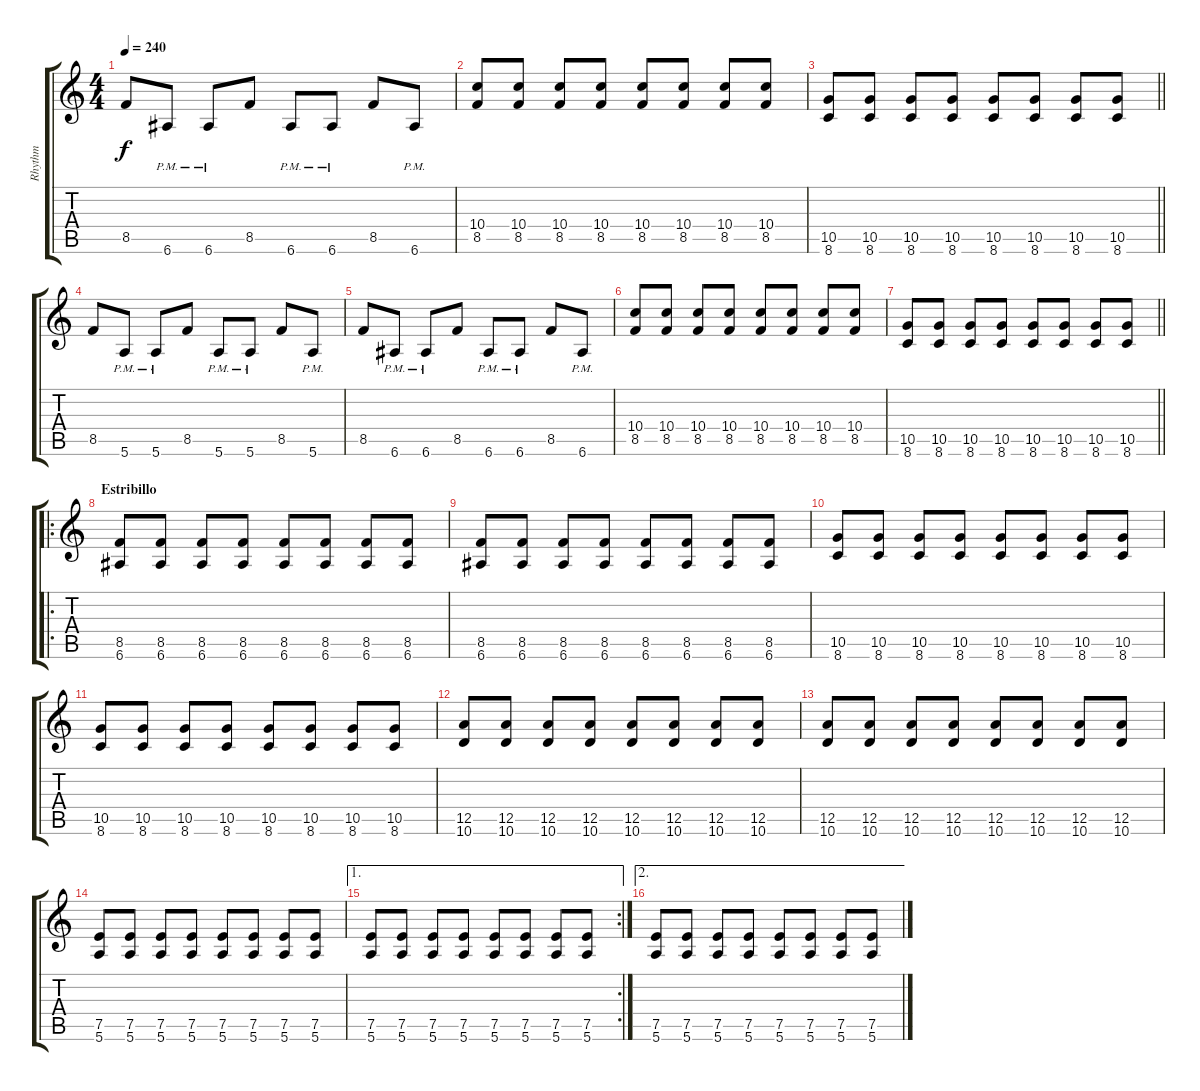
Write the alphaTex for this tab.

\track ("Rhythm" "Rhythm") {instrument distortionguitar}
\staff {score tabs}
\tuning (E4 B3 G3 D3 A2 E2) {hide}
\ts (4 4)
\tempo 240
\clef g2
\ks c
8.5.8{dy f} 6.6{pm}.8 6.6{pm}.8 8.5.8 6.6{pm}.8 6.6{pm}.8 8.5.8 6.6{pm}.8 |
(10.4 8.5).8 (10.4 8.5).8 (10.4 8.5).8 (10.4 8.5).8 (10.4 8.5).8 (10.4 8.5).8 (10.4 8.5).8 (10.4 8.5).8 |
\barLineRight lightlight
(10.5 8.6).8 (10.5 8.6).8 (10.5 8.6).8 (10.5 8.6).8 (10.5 8.6).8 (10.5 8.6).8 (10.5 8.6).8 (10.5 8.6).8 |
8.5.8 5.6{pm}.8 5.6{pm}.8 8.5.8 5.6{pm}.8 5.6{pm}.8 8.5.8 5.6{pm}.8 |
8.5.8 6.6{pm}.8 6.6{pm}.8 8.5.8 6.6{pm}.8 6.6{pm}.8 8.5.8 6.6{pm}.8 |
(10.4 8.5).8 (10.4 8.5).8 (10.4 8.5).8 (10.4 8.5).8 (10.4 8.5).8 (10.4 8.5).8 (10.4 8.5).8 (10.4 8.5).8 |
\barLineRight lightlight
(10.5 8.6).8 (10.5 8.6).8 (10.5 8.6).8 (10.5 8.6).8 (10.5 8.6).8 (10.5 8.6).8 (10.5 8.6).8 (10.5 8.6).8 |
\ro
\section ("" "Estribillo")
(8.5 6.6).8 (8.5 6.6).8 (8.5 6.6).8 (8.5 6.6).8 (8.5 6.6).8 (8.5 6.6).8 (8.5 6.6).8 (8.5 6.6).8 |
(8.5 6.6).8 (8.5 6.6).8 (8.5 6.6).8 (8.5 6.6).8 (8.5 6.6).8 (8.5 6.6).8 (8.5 6.6).8 (8.5 6.6).8 |
(10.5 8.6).8 (10.5 8.6).8 (10.5 8.6).8 (10.5 8.6).8 (10.5 8.6).8 (10.5 8.6).8 (10.5 8.6).8 (10.5 8.6).8 |
(10.5 8.6).8 (10.5 8.6).8 (10.5 8.6).8 (10.5 8.6).8 (10.5 8.6).8 (10.5 8.6).8 (10.5 8.6).8 (10.5 8.6).8 |
(12.5 10.6).8 (12.5 10.6).8 (12.5 10.6).8 (12.5 10.6).8 (12.5 10.6).8 (12.5 10.6).8 (12.5 10.6).8 (12.5 10.6).8 |
(12.5 10.6).8 (12.5 10.6).8 (12.5 10.6).8 (12.5 10.6).8 (12.5 10.6).8 (12.5 10.6).8 (12.5 10.6).8 (12.5 10.6).8 |
(7.5 5.6).8 (7.5 5.6).8 (7.5 5.6).8 (7.5 5.6).8 (7.5 5.6).8 (7.5 5.6).8 (7.5 5.6).8 (7.5 5.6).8 |
\ae 1
\rc 2
(7.5 5.6).8 (7.5 5.6).8 (7.5 5.6).8 (7.5 5.6).8 (7.5 5.6).8 (7.5 5.6).8 (7.5 5.6).8 (7.5 5.6).8 |
\ae 2
(7.5 5.6).8 (7.5 5.6).8 (7.5 5.6).8 (7.5 5.6).8 (7.5 5.6).8 (7.5 5.6).8 (7.5 5.6).8 (7.5 5.6).8
